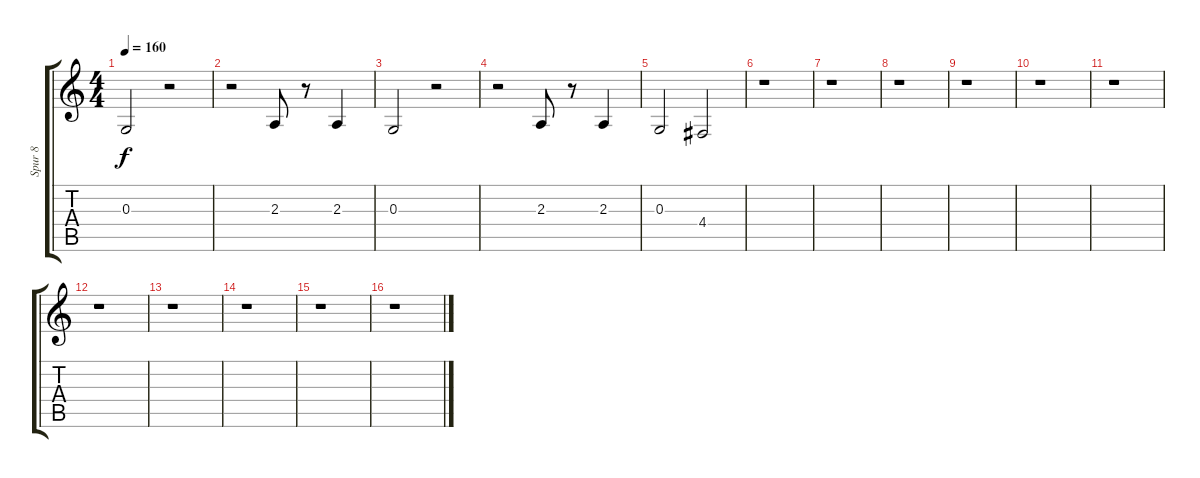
\track ("Spur 8" "Spur 8") {instrument stringensemble1}
\staff {score tabs}
\tuning (E4 B3 G3 D3 A2 E2) {hide}
\ts (4 4)
\tempo 160
\clef g2
\ks c
0.3.2{dy f} r.2 |
r.2 2.3.8 r.8 2.3.4 |
0.3.2 r.2 |
r.2 2.3.8 r.8 2.3.4 |
0.3.2 4.4.2 |
r.1 |
r.1 |
r.1 |
r.1 |
r.1 |
r.1 |
r.1 |
r.1 |
r.1 |
r.1 |
r.1
